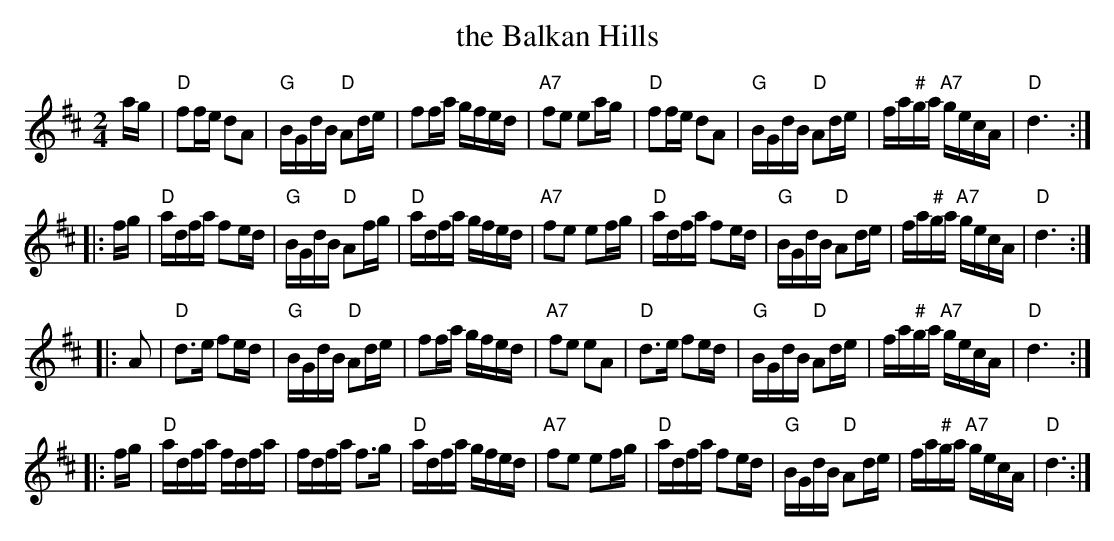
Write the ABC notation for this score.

X:1
T: the Balkan Hills
M: 2/4
L: 1/16
K: D
ag \
| "D"f2fe d2A2 | "G"BGdB "D"A2de | f2fa gfed | "A7"f2e2 e2ag \
| "D"f2fe d2A2 | "G"BGdB "D"A2de | fa"#"ga "A7"gecA | "D"d6 :|
|: fg \
| "D"adfa f2ed | "G"BGdB "D"A2fg | "D"adfa gfed | "A7"f2e2 e2fg \
| "D"adfa f2ed | "G"BGdB "D"A2de | fa"#"ga "A7"gecA | "D"d6 :|
|: A2 \
| "D"d3e f2ed | "G"BGdB "D"A2de | f2fa gfed | "A7"f2e2 e2A2 \
| "D"d3e f2ed | "G"BGdB "D"A2de | fa"#"ga "A7"gecA | "D"d6 :|
|: fg \
| "D"adfa fdfa | fdfa f3g | "D"adfa gfed | "A7"f2e2 e2fg \
| "D"adfa f2ed | "G"BGdB "D"A2de | fa"#"ga "A7"gecA | "D"d6 :|
